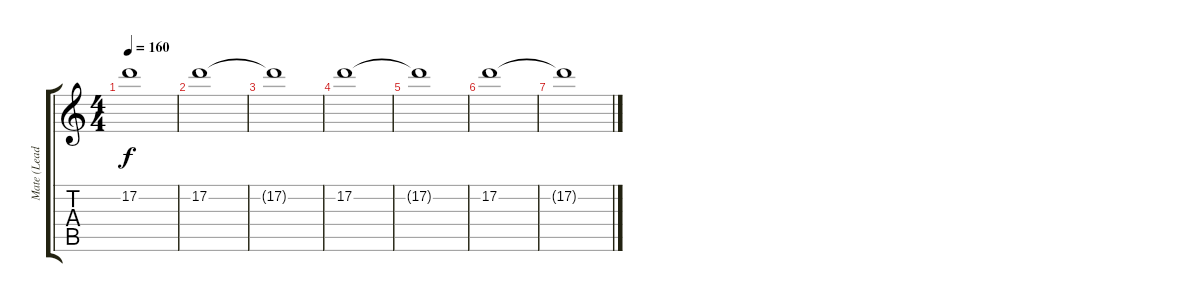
\track ("Mate (Lead)" "Mate (Lead") {instrument distortionguitar}
\staff {score tabs}
\tuning (D4 A3 F3 C3 G2 D2) {hide}
\ts (4 4)
\tempo 160
\clef g2
\ks c
17.2{t}.1{dy f} |
17.2.1 |
17.2{t}.1 |
17.2.1{volume 0} |
17.2{t}.1 |
17.2.1 |
17.2{t}.1
